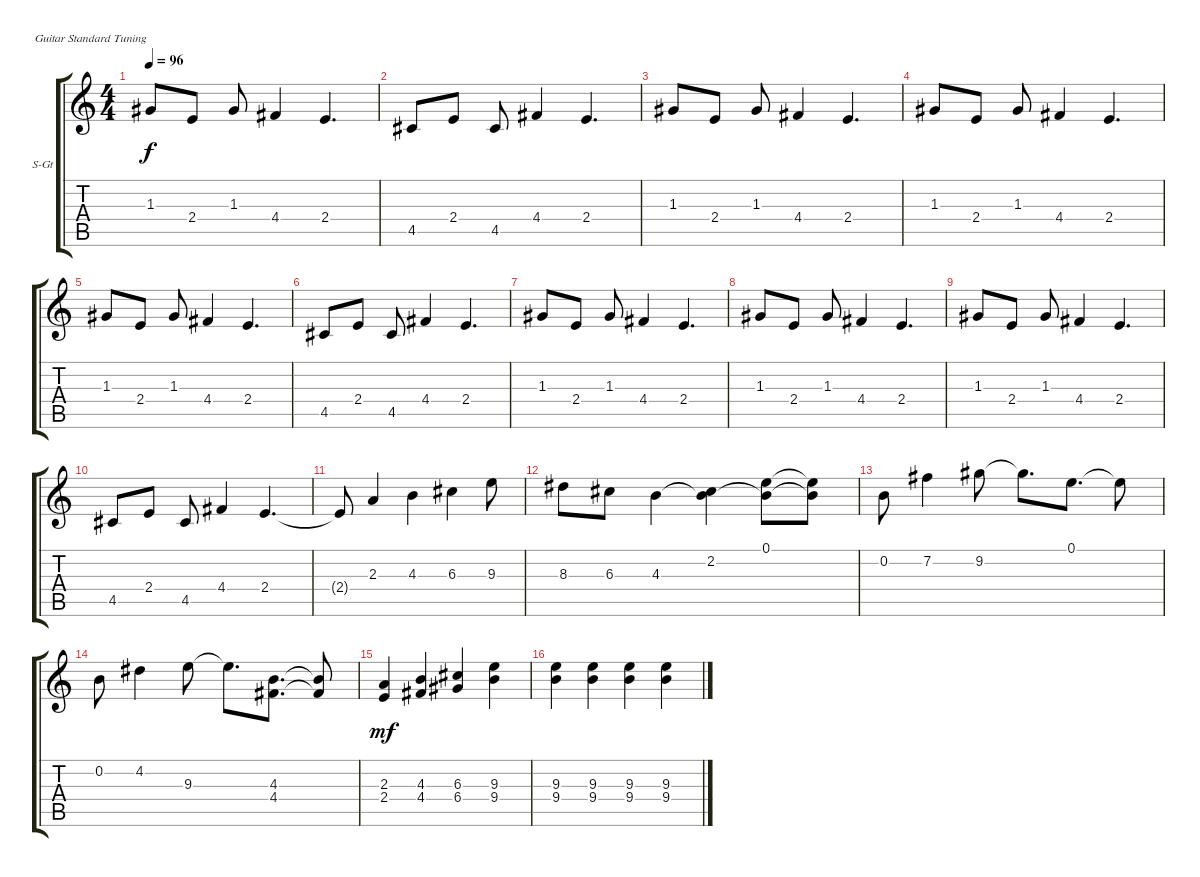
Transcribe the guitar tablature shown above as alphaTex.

\bracketExtendMode groupsimilarinstruments
\firstSystemTrackNameOrientation horizontal
\otherSystemsTrackNameOrientation horizontal
\track ("Track 2" "S-Gt") {instrument electricgrandpiano}
\staff {score tabs}
\tuning (E4 B3 G3 D3 A2 E2)
\displaytranspose 12
\ts (4 4)
\tempo 96
\clef g2
\ks c
1.3.8{dy f} 2.4.8 1.3.8 4.4.4 2.4.4{d} |
4.5.8 2.4.8 4.5.8 4.4.4 2.4.4{d} |
1.3.8 2.4.8 1.3.8 4.4.4 2.4.4{d} |
1.3.8 2.4.8 1.3.8 4.4.4 2.4.4{d} |
1.3.8 2.4.8 1.3.8 4.4.4 2.4.4{d} |
4.5.8 2.4.8 4.5.8 4.4.4 2.4.4{d} |
1.3.8 2.4.8 1.3.8 4.4.4 2.4.4{d} |
1.3.8 2.4.8 1.3.8 4.4.4 2.4.4{d} |
1.3.8 2.4.8 1.3.8 4.4.4 2.4.4{d} |
4.5.8 2.4.8 4.5.8 4.4.4 2.4.4{d} |
2.4{t}.8 2.3.4 4.3.4 6.3.4 9.3.8 |
8.3.8 6.3.8 4.3.4 (2.2 4.3{t}).4 (0.1 4.3{t}).8 (0.1{t} 4.3{t}).8 |
0.2.8 7.2.4 9.2.8 9.2{t}.8{d} 0.1.8{d} 0.1{t}.8 |
0.2.8 4.2.4 9.3.8 9.3{t}.8{d} (4.3 4.4).8{d} (4.3{t} 4.4{t}).8 |
(2.3 2.4).4{dy mf} (4.3 4.4).4 (6.4 6.3).4 (9.3 9.4).4 |
(9.4 9.3).4 (9.3 9.4).4 (9.4 9.3).4 (9.4 9.3).4
